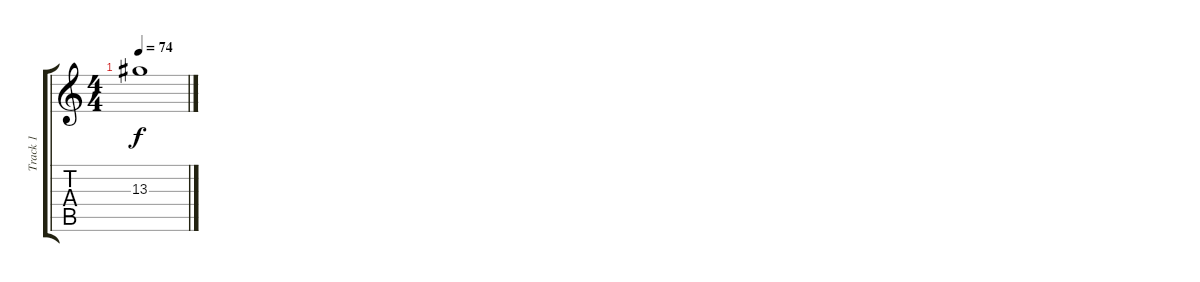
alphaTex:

\track ("Track 1" "Track 1") {instrument acousticguitarsteel}
\staff {score tabs}
\tuning (E4 B3 G3 D3 A2 E2) {hide}
\ts (4 4)
\tempo 74
\clef g2
\ks c
13.3.1{dy f}
